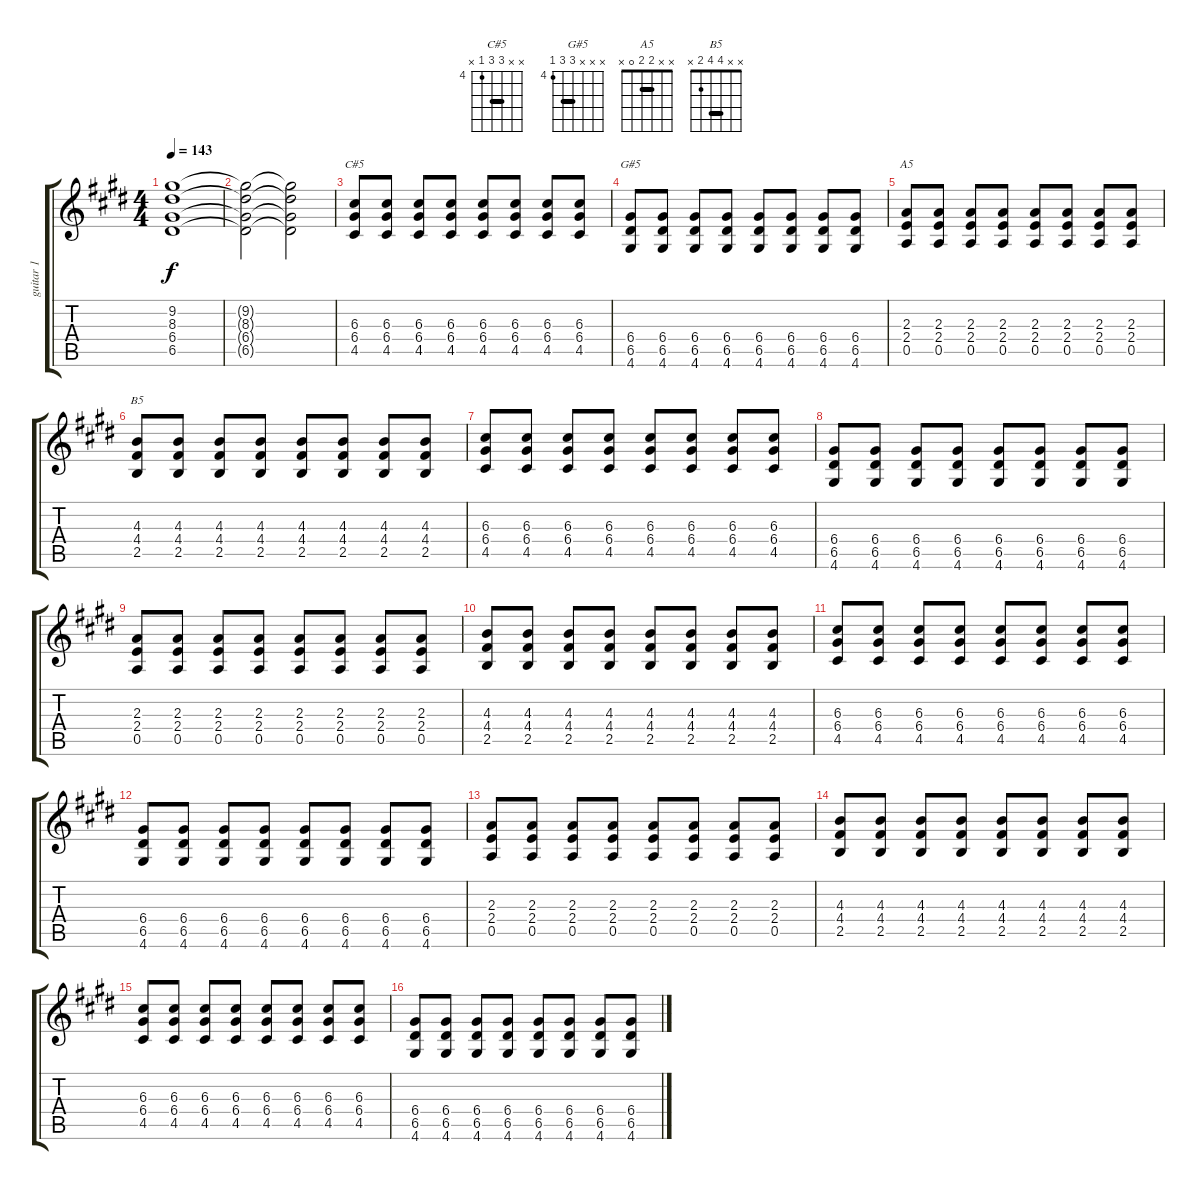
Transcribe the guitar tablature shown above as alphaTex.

\track ("guitar 1" "guitar 1") {instrument distortionguitar}
\staff {score tabs}
\tuning (E4 B3 G3 D3 A2 E2) {hide}
\chord ("C#5" x x 6 6 4 x) {firstfret 4 barre 6}
\chord ("G#5" x x x 6 6 4) {firstfret 4 barre 6}
\chord ("A5" x x 2 2 0 x) {barre 2}
\chord ("B5" x x 4 4 2 x) {barre 4}
\ts (4 4)
\tempo 143
\clef g2
\ks c#minor
(9.2 8.3 6.4 6.5).1{dy f} |
(9.2{t} 8.3{t} 6.4{t} 6.5{t}).2 (9.2{t} 8.3{t} 6.4{t} 6.5{t}).2 |
(6.3 6.4 4.5).8{ch "C#5"} (6.3 6.4 4.5).8 (6.3 6.4 4.5).8 (6.3 6.4 4.5).8 (6.3 6.4 4.5).8 (6.3 6.4 4.5).8 (6.3 6.4 4.5).8 (6.3 6.4 4.5).8 |
(6.4 6.5 4.6).8{ch "G#5"} (6.4 6.5 4.6).8 (6.4 6.5 4.6).8 (6.4 6.5 4.6).8 (6.4 6.5 4.6).8 (6.4 6.5 4.6).8 (6.4 6.5 4.6).8 (6.4 6.5 4.6).8 |
(2.3 2.4 0.5).8{ch "A5"} (2.3 2.4 0.5).8 (2.3 2.4 0.5).8 (2.3 2.4 0.5).8 (2.3 2.4 0.5).8 (2.3 2.4 0.5).8 (2.3 2.4 0.5).8 (2.3 2.4 0.5).8 |
(4.3 4.4 2.5).8{ch "B5"} (4.3 4.4 2.5).8 (4.3 4.4 2.5).8 (4.3 4.4 2.5).8 (4.3 4.4 2.5).8 (4.3 4.4 2.5).8 (4.3 4.4 2.5).8 (4.3 4.4 2.5).8 |
(6.3 6.4 4.5).8 (6.3 6.4 4.5).8 (6.3 6.4 4.5).8 (6.3 6.4 4.5).8 (6.3 6.4 4.5).8 (6.3 6.4 4.5).8 (6.3 6.4 4.5).8 (6.3 6.4 4.5).8 |
(6.4 6.5 4.6).8 (6.4 6.5 4.6).8 (6.4 6.5 4.6).8 (6.4 6.5 4.6).8 (6.4 6.5 4.6).8 (6.4 6.5 4.6).8 (6.4 6.5 4.6).8 (6.4 6.5 4.6).8 |
(2.3 2.4 0.5).8 (2.3 2.4 0.5).8 (2.3 2.4 0.5).8 (2.3 2.4 0.5).8 (2.3 2.4 0.5).8 (2.3 2.4 0.5).8 (2.3 2.4 0.5).8 (2.3 2.4 0.5).8 |
(4.3 4.4 2.5).8 (4.3 4.4 2.5).8 (4.3 4.4 2.5).8 (4.3 4.4 2.5).8 (4.3 4.4 2.5).8 (4.3 4.4 2.5).8 (4.3 4.4 2.5).8 (4.3 4.4 2.5).8 |
(6.3 6.4 4.5).8 (6.3 6.4 4.5).8 (6.3 6.4 4.5).8 (6.3 6.4 4.5).8 (6.3 6.4 4.5).8 (6.3 6.4 4.5).8 (6.3 6.4 4.5).8 (6.3 6.4 4.5).8 |
(6.4 6.5 4.6).8 (6.4 6.5 4.6).8 (6.4 6.5 4.6).8 (6.4 6.5 4.6).8 (6.4 6.5 4.6).8 (6.4 6.5 4.6).8 (6.4 6.5 4.6).8 (6.4 6.5 4.6).8 |
(2.3 2.4 0.5).8 (2.3 2.4 0.5).8 (2.3 2.4 0.5).8 (2.3 2.4 0.5).8 (2.3 2.4 0.5).8 (2.3 2.4 0.5).8 (2.3 2.4 0.5).8 (2.3 2.4 0.5).8 |
(4.3 4.4 2.5).8 (4.3 4.4 2.5).8 (4.3 4.4 2.5).8 (4.3 4.4 2.5).8 (4.3 4.4 2.5).8 (4.3 4.4 2.5).8 (4.3 4.4 2.5).8 (4.3 4.4 2.5).8 |
(6.3 6.4 4.5).8 (6.3 6.4 4.5).8 (6.3 6.4 4.5).8 (6.3 6.4 4.5).8 (6.3 6.4 4.5).8 (6.3 6.4 4.5).8 (6.3 6.4 4.5).8 (6.3 6.4 4.5).8 |
(6.4 6.5 4.6).8 (6.4 6.5 4.6).8 (6.4 6.5 4.6).8 (6.4 6.5 4.6).8 (6.4 6.5 4.6).8 (6.4 6.5 4.6).8 (6.4 6.5 4.6).8 (6.4 6.5 4.6).8
